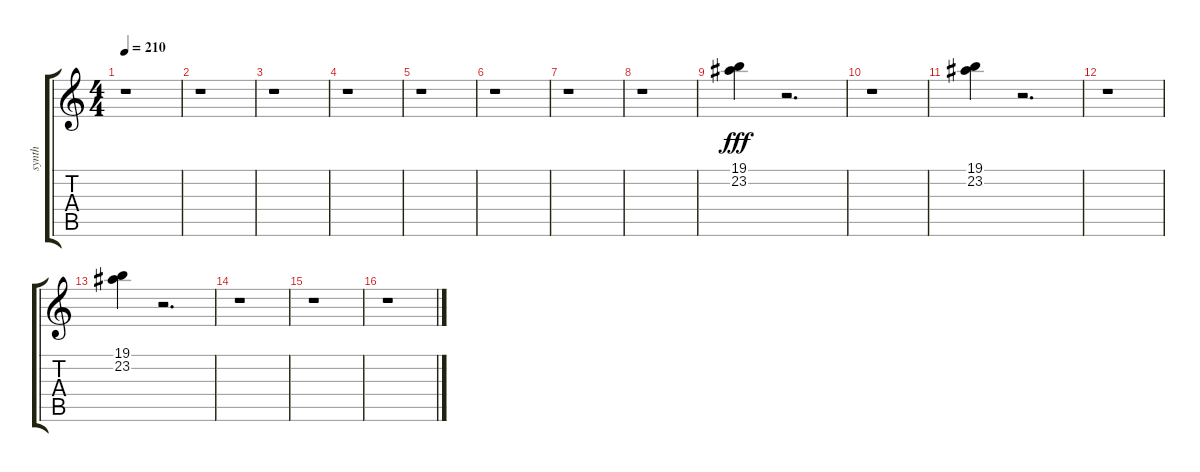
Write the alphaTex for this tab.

\track ("synth" "synth") {instrument stringensemble2}
\staff {score tabs}
\tuning (E4 B3 G3 D3 A2 E2) {hide}
\ts (4 4)
\tempo 210
\clef g2
\ks c
r.1{dy fff} |
r.1 |
r.1 |
r.1 |
r.1 |
r.1 |
r.1 |
r.1 |
(19.1 23.2).4 r.2{d} |
r.1 |
(19.1 23.2).4 r.2{d} |
r.1 |
(19.1 23.2).4 r.2{d} |
r.1 |
r.1 |
r.1
